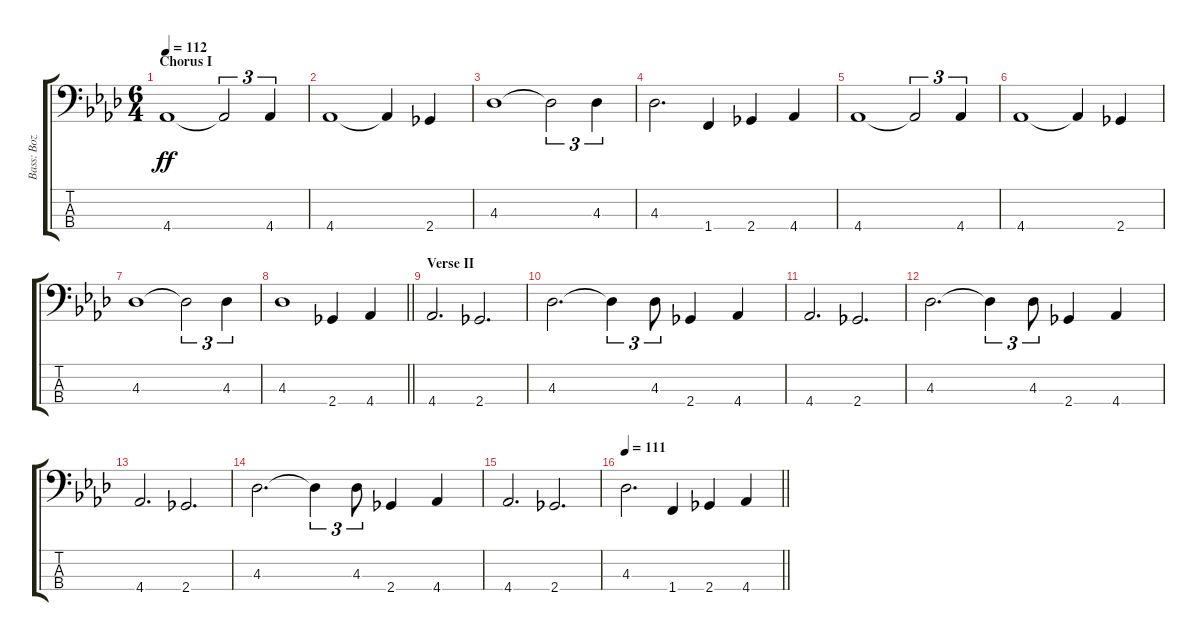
\track ("Bass: Boz" "Bass: Boz") {instrument electricbassfinger}
\staff {score tabs}
\tuning (G2 D2 A1 E1) {hide}
\ts (6 4)
\section ("" "Chorus I")
\tempo 112
\clef f4
\ks ab
4.4.1{dy ff} 4.4{t}.2{tu (3 2)} 4.4.4{tu (3 2)} |
4.4.1 4.4{t}.4 2.4.4 |
4.3.1 4.3{t}.2{tu (3 2)} 4.3.4{tu (3 2)} |
4.3.2{d} 1.4.4 2.4.4 4.4.4 |
4.4.1 4.4{t}.2{tu (3 2)} 4.4.4{tu (3 2)} |
4.4.1 4.4{t}.4 2.4.4 |
4.3.1 4.3{t}.2{tu (3 2)} 4.3.4{tu (3 2)} |
\barLineRight lightlight
4.3.1 2.4.4 4.4.4 |
\section ("" "Verse II")
4.4.2{d} 2.4.2{d} |
4.3.2{d} 4.3{t}.4{tu (3 2)} 4.3.8{tu (3 2)} 2.4.4 4.4.4 |
4.4.2{d} 2.4.2{d} |
4.3.2{d} 4.3{t}.4{tu (3 2)} 4.3.8{tu (3 2)} 2.4.4 4.4.4 |
4.4.2{d} 2.4.2{d} |
4.3.2{d} 4.3{t}.4{tu (3 2)} 4.3.8{tu (3 2)} 2.4.4 4.4.4 |
4.4.2{d} 2.4.2{d} |
\tempo 111
\barLineRight lightlight
4.3.2{d} 1.4.4 2.4.4 4.4.4
